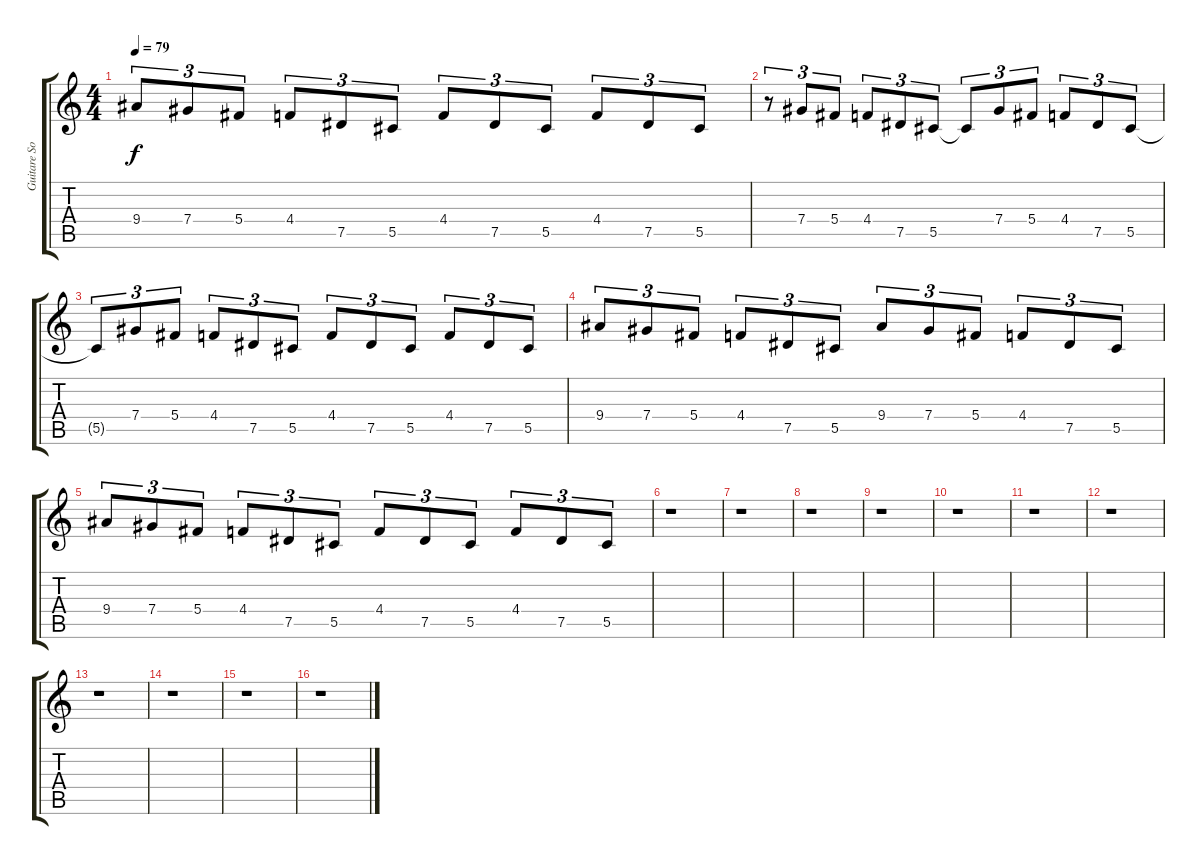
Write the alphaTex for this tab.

\track ("Guitare Son Clair [Break]" "Guitare So") {instrument electricguitarmuted}
\staff {score tabs}
\tuning (Eb4 Bb3 Gb3 Db3 Ab2 Db2) {hide}
\ts (4 4)
\tempo 79
\clef g2
\ks c
9.4.8{tu (3 2) dy f} 7.4.8{tu (3 2)} 5.4.8{tu (3 2)} 4.4.8{tu (3 2)} 7.5.8{tu (3 2)} 5.5.8{tu (3 2)} 4.4.8{tu (3 2)} 7.5.8{tu (3 2)} 5.5.8{tu (3 2)} 4.4.8{tu (3 2)} 7.5.8{tu (3 2)} 5.5.8{tu (3 2)} |
r.8{tu (3 2)} 7.4.8{tu (3 2)} 5.4.8{tu (3 2)} 4.4.8{tu (3 2)} 7.5.8{tu (3 2)} 5.5.8{tu (3 2)} 5.5{t}.8{tu (3 2)} 7.4.8{tu (3 2)} 5.4.8{tu (3 2)} 4.4.8{tu (3 2)} 7.5.8{tu (3 2)} 5.5.8{tu (3 2)} |
5.5{t}.8{tu (3 2)} 7.4.8{tu (3 2)} 5.4.8{tu (3 2)} 4.4.8{tu (3 2)} 7.5.8{tu (3 2)} 5.5.8{tu (3 2)} 4.4.8{tu (3 2)} 7.5.8{tu (3 2)} 5.5.8{tu (3 2)} 4.4.8{tu (3 2)} 7.5.8{tu (3 2)} 5.5.8{tu (3 2)} |
9.4.8{tu (3 2)} 7.4.8{tu (3 2)} 5.4.8{tu (3 2)} 4.4.8{tu (3 2)} 7.5.8{tu (3 2)} 5.5.8{tu (3 2)} 9.4.8{tu (3 2)} 7.4.8{tu (3 2)} 5.4.8{tu (3 2)} 4.4.8{tu (3 2)} 7.5.8{tu (3 2)} 5.5.8{tu (3 2)} |
9.4.8{tu (3 2)} 7.4.8{tu (3 2)} 5.4.8{tu (3 2)} 4.4.8{tu (3 2)} 7.5.8{tu (3 2)} 5.5.8{tu (3 2)} 4.4.8{tu (3 2)} 7.5.8{tu (3 2)} 5.5.8{tu (3 2)} 4.4.8{tu (3 2)} 7.5.8{tu (3 2)} 5.5.8{tu (3 2)} |
r.1 |
r.1 |
r.1 |
r.1 |
r.1 |
r.1 |
r.1 |
r.1 |
r.1 |
r.1 |
r.1
